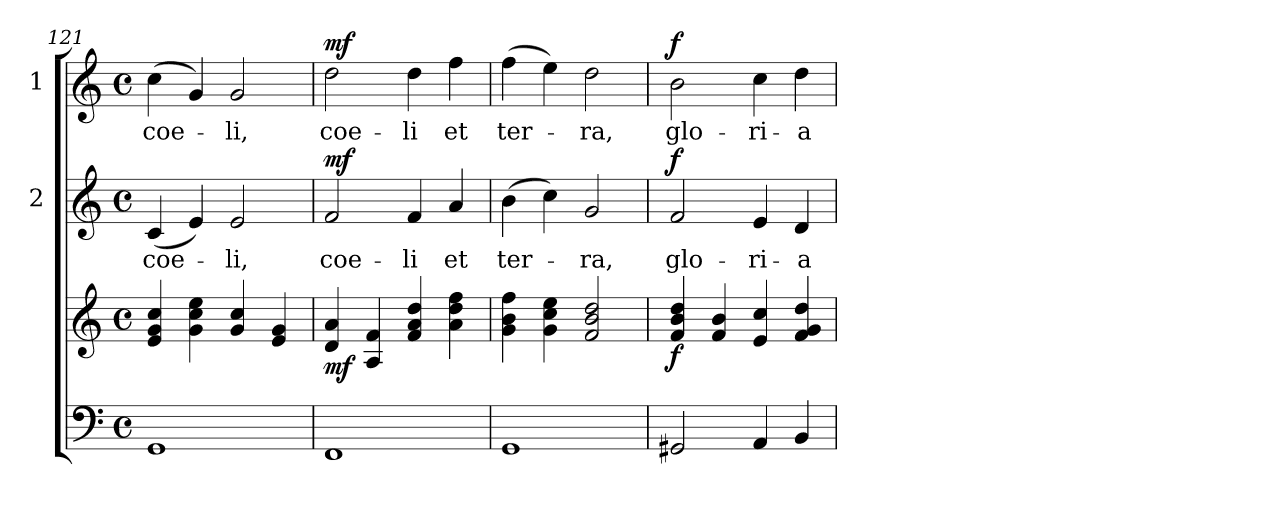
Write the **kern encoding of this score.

**kern	**kern	**dynam	**kern	**text	**dynam	**kern	**text	**dynam
*part3	*part3	*part3	*part2	*part2	*part2	*part1	*part1	*part1
*staff4	*staff3	*staff3/4	*staff2	*staff2	*staff2	*staff1	*staff1	*staff1
*	*	*	*I"2	*	*	*I"1	*	*
*clefF4	*clefG2	*	*clefG2	*	*	*clefG2	*	*
*	*	*	*ITrd7c12	*	*	*ITrd7c12	*	*
*k[]	*k[]	*	*k[]	*	*	*k[]	*	*
*C:	*C:	*	*C:	*	*	*C:	*	*
*M4/4	*M4/4	*	*M4/4	*	*	*M4/4	*	*
*met(c)	*met(c)	*	*met(c)	*	*	*met(c)	*	*
=121	=121	=121	=121	=121	=121	=121	=121	=121
!	!	!	!	!LO:LY:b	!	!	!LO:LY:b	!
1GG	4e/ 4g/ 4cc/	.	(<4C/	coe-	.	(>4c\	coe-	.
.	4g\ 4cc\ 4ee\	.	4E/)	.	.	4G/)	.	.
!	!	!	!	!LO:LY:b	!	!	!LO:LY:b	!
.	4g/ 4cc/	.	2E/	-li,	.	2G/	-li,	.
.	4e/ 4g/	.	.	.	.	.	.	.
=122	=122	=122	=122	=122	=122	=122	=122	=122
!	!	!LO:DY:b	!	!LO:LY:b	!LO:DY:a	!	!LO:LY:b	!LO:DY:a
1FF	4d/ 4a/	mf	2F/	coe-	mf	2d\	coe-	mf
.	4A/ 4f/	.	.	.	.	.	.	.
!	!	!	!	!LO:LY:b	!	!	!LO:LY:b	!
.	4f/ 4a/ 4dd/	.	4F/	-li	.	4d\	-li	.
!	!	!	!	!LO:LY:b	!	!	!LO:LY:b	!
.	4a\ 4dd\ 4ff\	.	4A/	et	.	4f\	et	.
=123	=123	=123	=123	=123	=123	=123	=123	=123
!	!	!	!	!LO:LY:b	!	!	!LO:LY:b	!
1GG	4g\ 4b\ 4ff\	.	(>4B\	ter-	.	(>4f\	ter-	.
.	4g\ 4cc\ 4ee\	.	4c\)	.	.	4e\)	.	.
!	!	!	!	!LO:LY:b	!	!	!LO:LY:b	!
.	2f/ 2b/ 2dd/	.	2G/	-ra,	.	2d\	-ra,	.
=124	=124	=124	=124	=124	=124	=124	=124	=124
!	!	!LO:DY:b	!	!LO:LY:b	!LO:DY:a	!	!LO:LY:b	!LO:DY:a
2GG#X/	4f/ 4b/ 4dd/	f	2F/	glo-	f	2B\	glo-	f
.	4f/ 4b/	.	.	.	.	.	.	.
!	!	!	!	!LO:LY:b	!	!	!LO:LY:b	!
4AA/	4e/ 4cc/	.	4E/	-ri-	.	4c\	-ri-	.
!	!	!	!	!LO:LY:b	!	!	!LO:LY:b	!
4BB/	4f/ 4g/ 4dd/	.	4D/	-a	.	4d\	-a	.
=	=	=	=	=	=	=	=	=
*-	*-	*-	*-	*-	*-	*-	*-	*-
